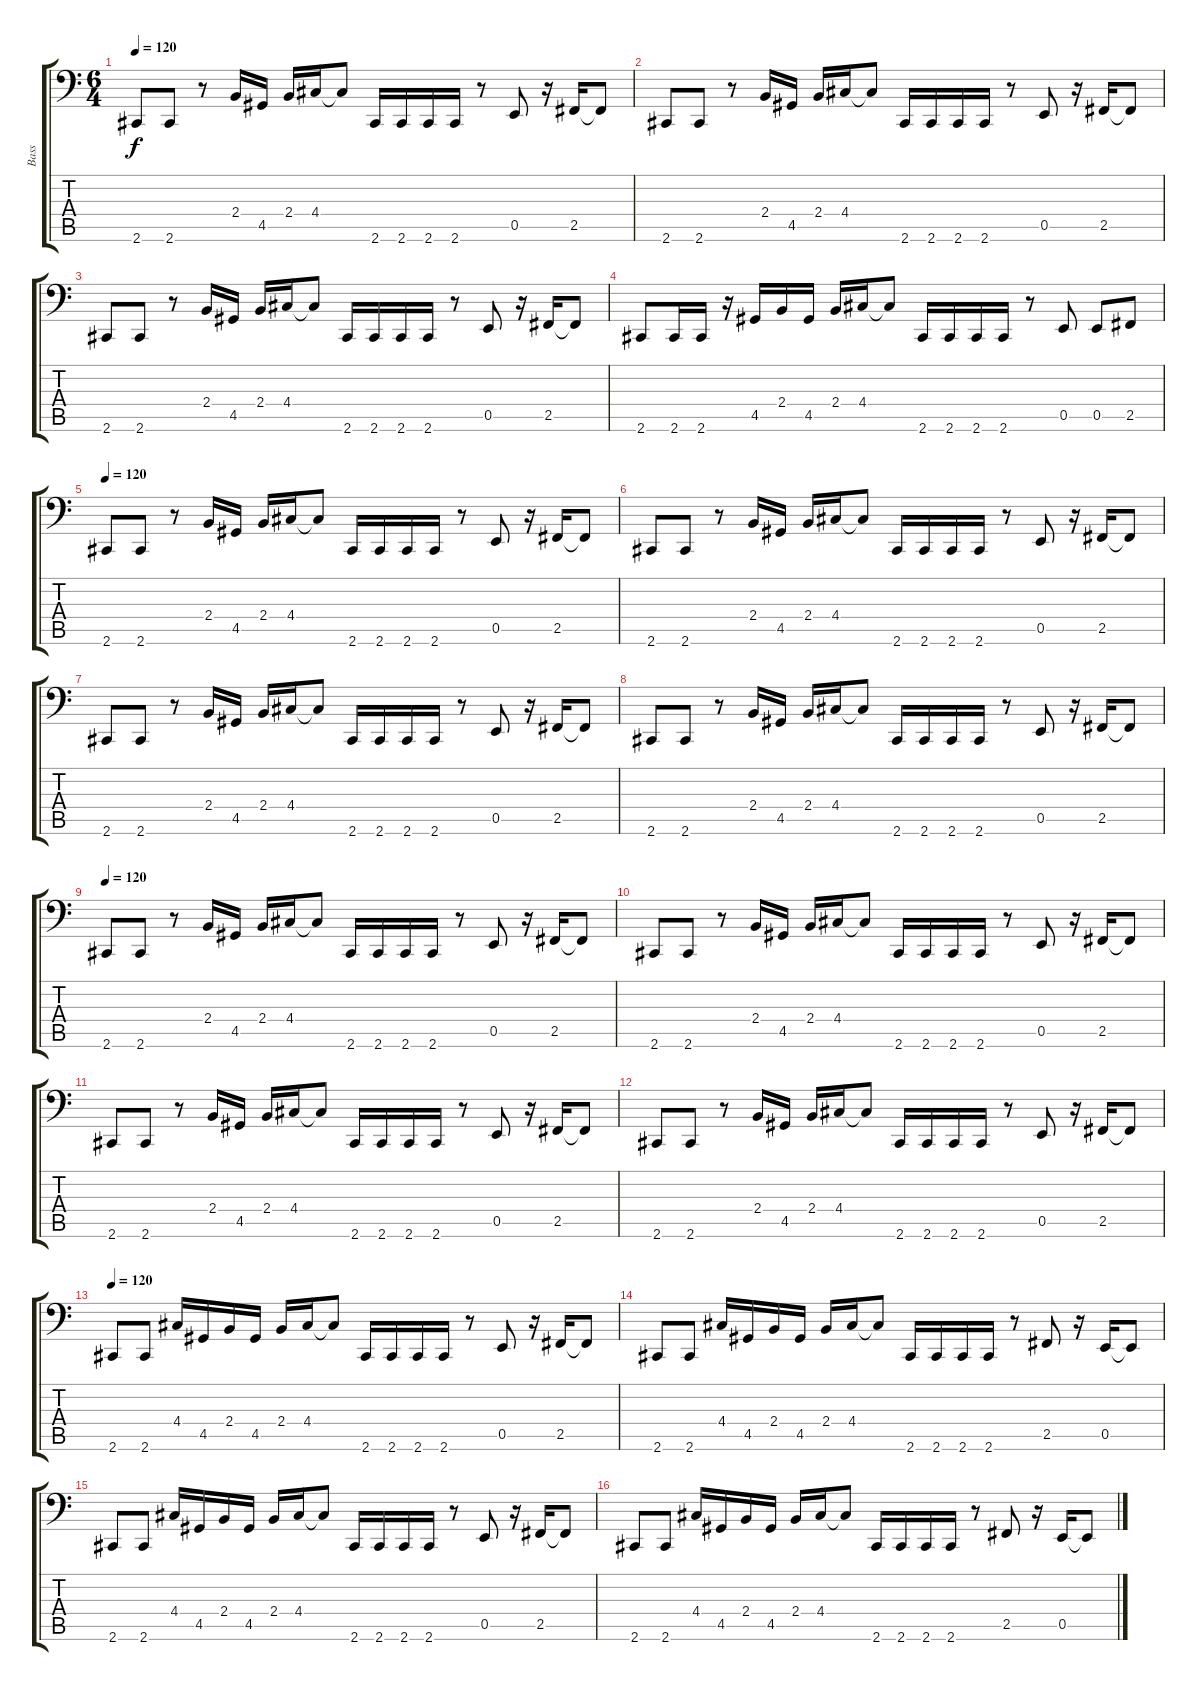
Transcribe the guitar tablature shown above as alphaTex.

\track ("Bass" "Bass") {instrument electricbassfinger}
\staff {score tabs}
\tuning (C3 G2 D2 A1 E1 B0) {hide}
\ts (6 4)
\tempo 120
\clef f4
\ks c
2.6.8{dy f} 2.6.8 r.8 2.4.16 4.5.16 2.4.16 4.4.16 4.4{t}.8 2.6.16 2.6.16 2.6.16 2.6.16 r.8 0.5.8 r.16 2.5.16 2.5{t}.8 |
2.6.8 2.6.8 r.8 2.4.16 4.5.16 2.4.16 4.4.16 4.4{t}.8 2.6.16 2.6.16 2.6.16 2.6.16 r.8 0.5.8 r.16 2.5.16 2.5{t}.8 |
2.6.8 2.6.8 r.8 2.4.16 4.5.16 2.4.16 4.4.16 4.4{t}.8 2.6.16 2.6.16 2.6.16 2.6.16 r.8 0.5.8 r.16 2.5.16 2.5{t}.8 |
2.6.8 2.6.16 2.6.16 r.16 4.5.16 2.4.16 4.5.16 2.4.16 4.4.16 4.4{t}.8 2.6.16 2.6.16 2.6.16 2.6.16 r.8 0.5.8 0.5.8 2.5.8 |
\tempo 120
2.6.8 2.6.8 r.8 2.4.16 4.5.16 2.4.16 4.4.16 4.4{t}.8 2.6.16 2.6.16 2.6.16 2.6.16 r.8 0.5.8 r.16 2.5.16 2.5{t}.8 |
2.6.8 2.6.8 r.8 2.4.16 4.5.16 2.4.16 4.4.16 4.4{t}.8 2.6.16 2.6.16 2.6.16 2.6.16 r.8 0.5.8 r.16 2.5.16 2.5{t}.8 |
2.6.8 2.6.8 r.8 2.4.16 4.5.16 2.4.16 4.4.16 4.4{t}.8 2.6.16 2.6.16 2.6.16 2.6.16 r.8 0.5.8 r.16 2.5.16 2.5{t}.8 |
2.6.8 2.6.8 r.8 2.4.16 4.5.16 2.4.16 4.4.16 4.4{t}.8 2.6.16 2.6.16 2.6.16 2.6.16 r.8 0.5.8 r.16 2.5.16 2.5{t}.8 |
\tempo 120
2.6.8 2.6.8 r.8 2.4.16 4.5.16 2.4.16 4.4.16 4.4{t}.8 2.6.16 2.6.16 2.6.16 2.6.16 r.8 0.5.8 r.16 2.5.16 2.5{t}.8 |
2.6.8 2.6.8 r.8 2.4.16 4.5.16 2.4.16 4.4.16 4.4{t}.8 2.6.16 2.6.16 2.6.16 2.6.16 r.8 0.5.8 r.16 2.5.16 2.5{t}.8 |
2.6.8 2.6.8 r.8 2.4.16 4.5.16 2.4.16 4.4.16 4.4{t}.8 2.6.16 2.6.16 2.6.16 2.6.16 r.8 0.5.8 r.16 2.5.16 2.5{t}.8 |
2.6.8 2.6.8 r.8 2.4.16 4.5.16 2.4.16 4.4.16 4.4{t}.8 2.6.16 2.6.16 2.6.16 2.6.16 r.8 0.5.8 r.16 2.5.16 2.5{t}.8 |
\tempo 120
2.6.8 2.6.8 4.4.16 4.5.16 2.4.16 4.5.16 2.4.16 4.4.16 4.4{t}.8 2.6.16 2.6.16 2.6.16 2.6.16 r.8 0.5.8 r.16 2.5.16 2.5{t}.8 |
2.6.8 2.6.8 4.4.16 4.5.16 2.4.16 4.5.16 2.4.16 4.4.16 4.4{t}.8 2.6.16 2.6.16 2.6.16 2.6.16 r.8 2.5.8 r.16 0.5.16 0.5{t}.8 |
2.6.8 2.6.8 4.4.16 4.5.16 2.4.16 4.5.16 2.4.16 4.4.16 4.4{t}.8 2.6.16 2.6.16 2.6.16 2.6.16 r.8 0.5.8 r.16 2.5.16 2.5{t}.8 |
2.6.8 2.6.8 4.4.16 4.5.16 2.4.16 4.5.16 2.4.16 4.4.16 4.4{t}.8 2.6.16 2.6.16 2.6.16 2.6.16 r.8 2.5.8 r.16 0.5.16 0.5{t}.8
